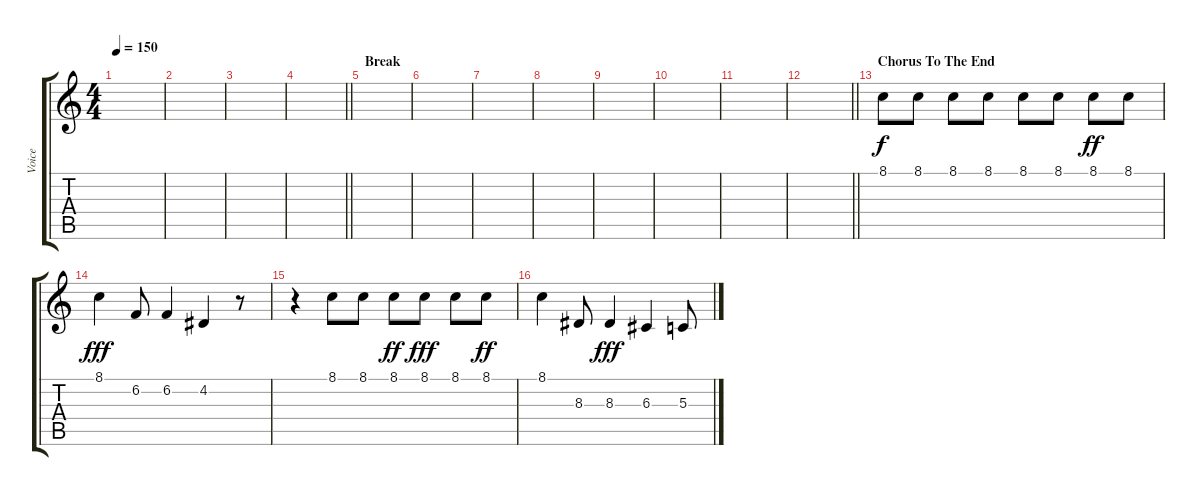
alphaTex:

\track ("Voice" "Voice") {instrument electricpiano1}
\staff {score tabs}
\tuning (E4 B3 G3 D3 A2 E2) {hide}
\ts (4 4)
\tempo 150
\clef g2
\ks c
|
|
|
\barLineRight lightlight
|
\section ("" "Break")
|
|
|
|
|
|
|
\barLineRight lightlight
|
\section ("" "Chorus To The End")
8.1.8 8.1.8 8.1.8 8.1.8 8.1.8 8.1.8 8.1.8{dy ff} 8.1.8 |
8.1.4{dy fff} 6.2.8 6.2.4 4.2.4 r.8 |
r.4 8.1.8 8.1.8 8.1.8{dy ff} 8.1.8{dy fff} 8.1.8 8.1.8{dy ff} |
8.1.4 8.3.8 8.3.4{dy fff} 6.3.4 5.3.8
